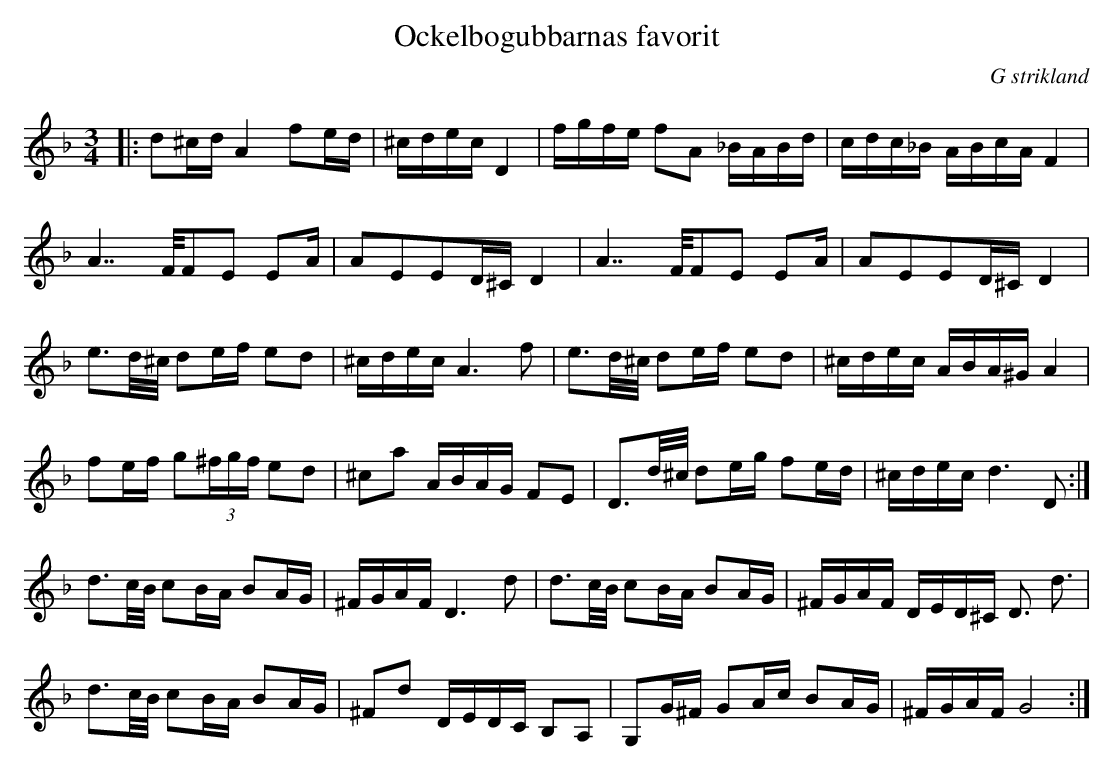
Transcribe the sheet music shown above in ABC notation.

X:1
T:Ockelbogubbarnas favorit
O:G strikland
M:3/4
L:1/16
K:Dm;Gm
|: d2^cdA4f2ed|^cdecD4|fgfe f2A2 _BABd|cdc_B ABcAF4|
A7F/F2E2 E2A|A2E2E2D^CD4|A7F/F2E2 E2A|A2E2E2D^CD4|
e3d/^c/ d2ef e2d2|^cdecA6f2|e3d/^c/ d2ef e2d2|^cdec ABA^GA4|
f2ef g2(3^fgf e2d2|^c2a2 ABAG F2E2|D3d/^c/ d2eg f2ed|^cdec d6D2:|
d3c/B/ c2BA B2AG|^FGAFD6d2|d3c/B/ c2BA B2AG|^FGAF DED^C D3 d3|
d3c/B/ c2BA B2AG|^F2d2 DEDC B,2A,2|G,2G^F G2Ac B2AG|^FGAFG8:|
